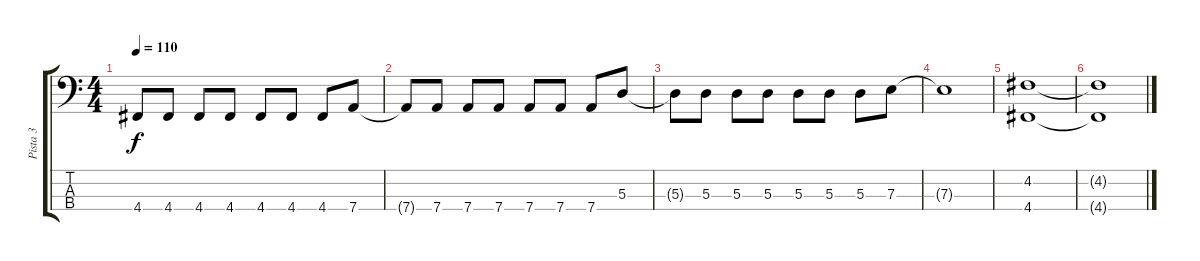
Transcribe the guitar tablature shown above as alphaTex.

\track ("Pista 3" "Pista 3") {instrument electricbassfinger}
\staff {score tabs}
\tuning (G2 D2 A1 D1) {hide}
\ts (4 4)
\tempo 110
\clef f4
\ks c
4.4{t}.8{dy f} 4.4.8 4.4.8 4.4.8 4.4.8 4.4.8 4.4.8 7.4.8 |
7.4{t}.8 7.4.8 7.4.8 7.4.8 7.4.8 7.4.8 7.4.8 5.3.8 |
5.3{t}.8 5.3.8 5.3.8 5.3.8 5.3.8 5.3.8 5.3.8 7.3.8 |
7.3{t}.1 |
(4.2 4.4).1 |
(4.2{t} 4.4{t}).1
